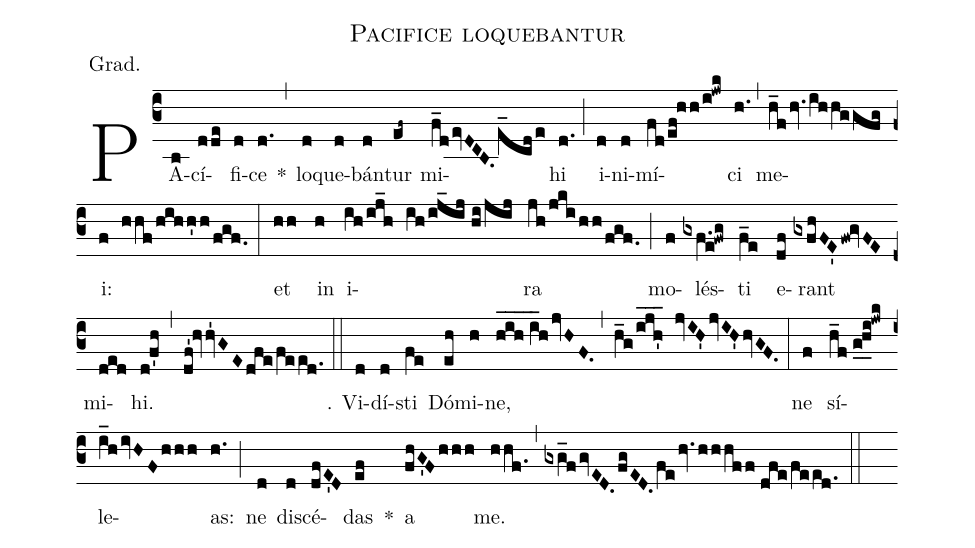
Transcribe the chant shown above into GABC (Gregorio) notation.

name:Pacifice loquebantur;
annotation:Grad.;
mode:5;
office-part:Gradual;
%%
(c3) PA(b)cí(dde)fi(d)ce(d.) *(,) lo(d)que(d)bán(d)tur(ef~) mi(f_devDCB.e_cde)hi(d.) (;) i(d)ni(d)mí(fd/ef!hh/i!jwk)ci(h.) (,) me(h_f/hv./ihhggfg)i:(f hhf/hihh'h/fgf.) (:) et(hh) in(h) i(ih!/ij_h ih/ij_ij//hi!/jij)ra(jh/jki/hh!/fgf.) (;) mo(f)lés(gxf.e!fwg)ti(f_e) e(df)rant(gxfhFE'fw!gvFE) mi(ded)hi.(d!f'h) (,) (df'!hv/hv'1GEdfe!/feed.) (::)

℣. Vi(d)dí(d)sti(fe) Dó(eh)mi(h)ne,(hih___//i_h/jvHF.) (,) (h_g/ijh'___ jvIH'jvIH'hvGF.) (:) ne(f) sí(h_f//g_0!h_0i!jwk)le(i_h/ivHFhhh)as:(h.) (;) ne(d) di(d)scé(dfE'D)das(ef) *() a(fhG'Fhhh) me.(hhf.) (,) (gxg_f/gvED./fgED./fehv.hhhff//dfe!/feed.) (::)
